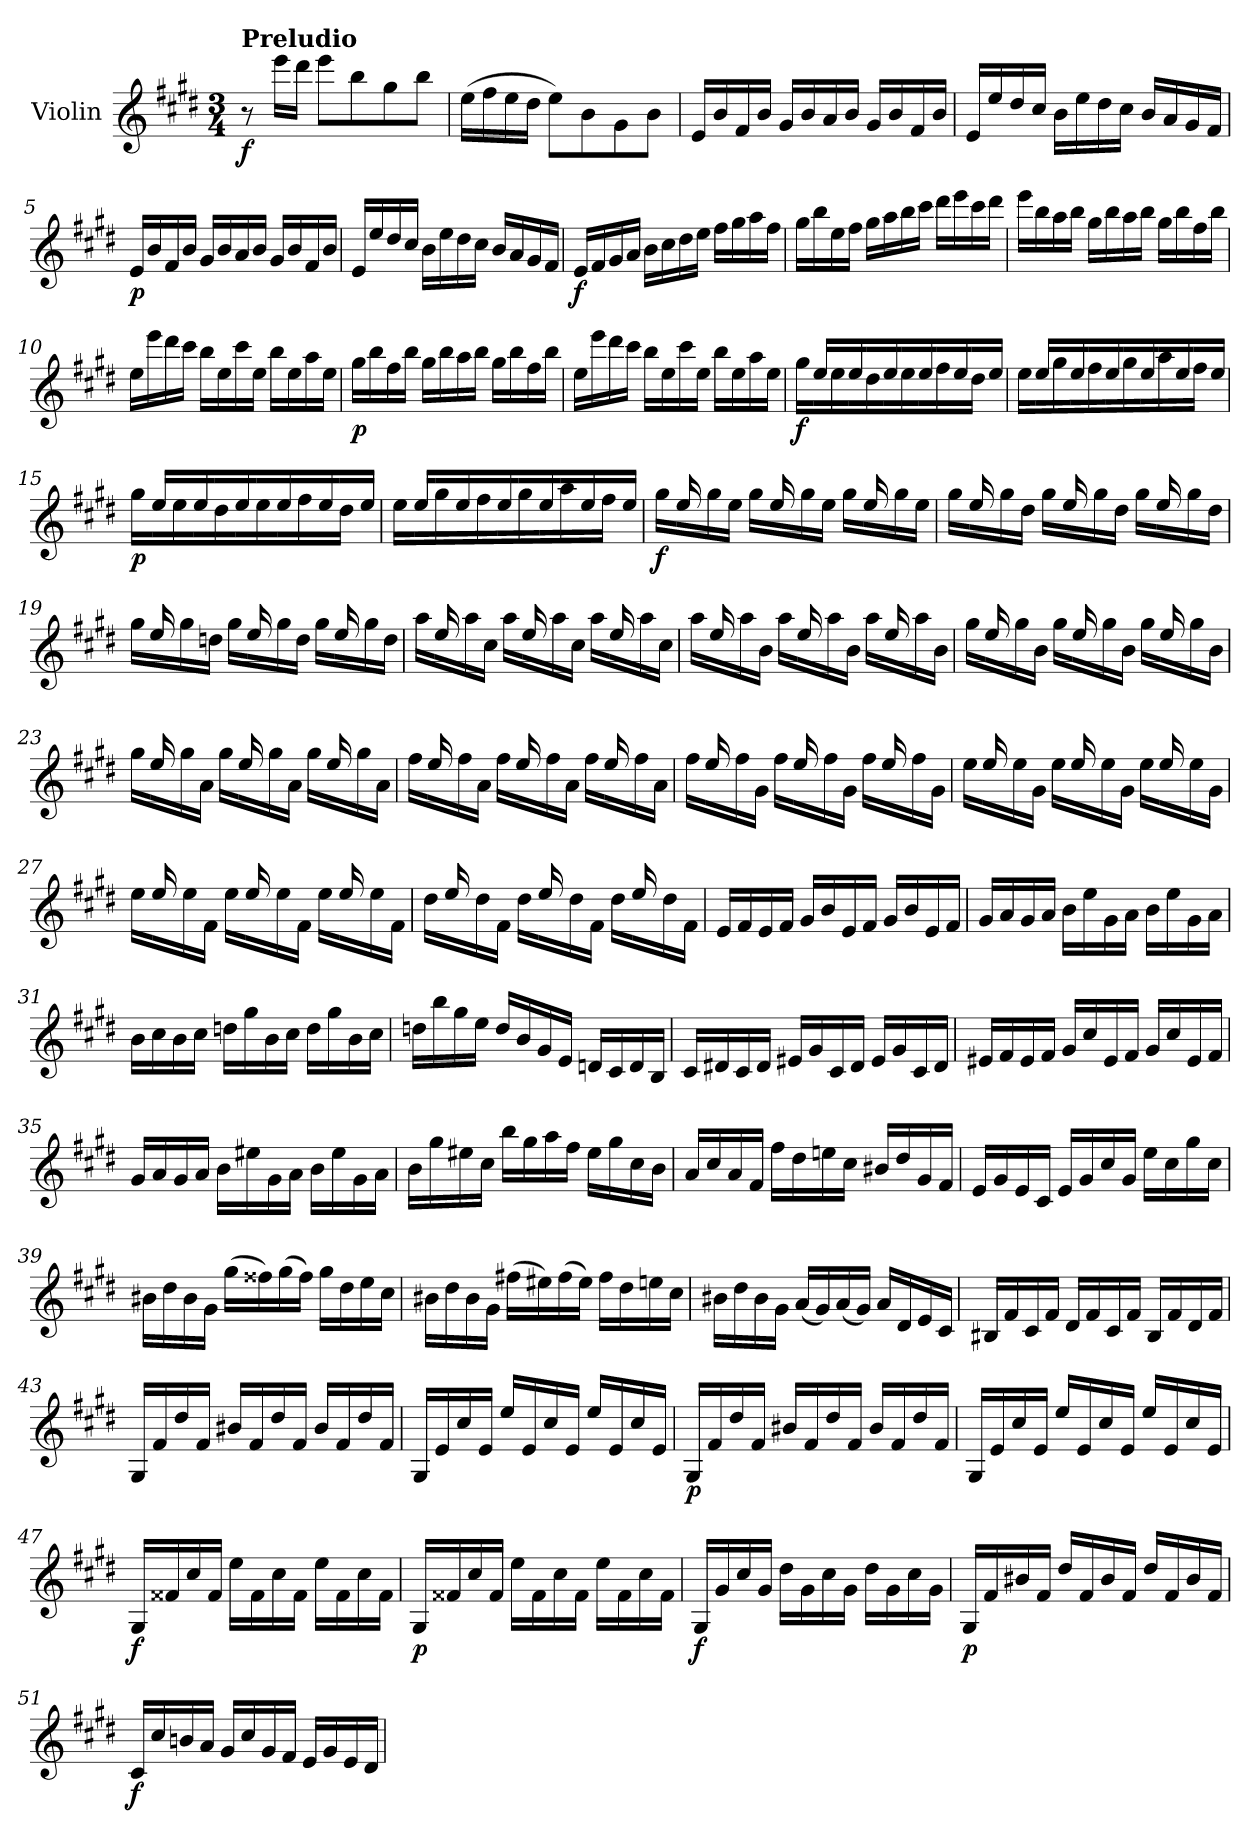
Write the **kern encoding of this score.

**kern	**dynam
*part1	*part1
*staff1	*staff1
*I"Violin	*
*I'Vln.	*
*clefG2	*
*k[f#c#g#d#]	*
*M3/4	*
=1	=1
!LO:TX:a:B:t=Preludio	!
!	!LO:DY:b
8r	f
16eee\LL	.
16ddd#\JJ	.
8eee\L	.
8bb\	.
8gg#\	.
8bb\J	.
=2	=2
(16ee\LL	.
16ff#\	.
16ee\	.
16dd#\JJ	.
8ee\L)	.
8b\	.
8g#\	.
8b\J	.
=3	=3
16e/LL	.
16b/	.
16f#/	.
16b/JJ	.
16g#/LL	.
16b/	.
16a/	.
16b/JJ	.
16g#/LL	.
16b/	.
16f#/	.
16b/JJ	.
=4	=4
16e/LL	.
16ee/	.
16dd#/	.
16cc#/JJ	.
16b\LL	.
16ee\	.
16dd#\	.
16cc#\JJ	.
16b/LL	.
16a/	.
16g#/	.
16f#/JJ	.
!!LO:LB:g=z
=5	=5
!	!LO:DY:b
16e/LL	p
16b/	.
16f#/	.
16b/JJ	.
16g#/LL	.
16b/	.
16a/	.
16b/JJ	.
16g#/LL	.
16b/	.
16f#/	.
16b/JJ	.
=6	=6
16e/LL	.
16ee/	.
16dd#/	.
16cc#/JJ	.
16b\LL	.
16ee\	.
16dd#\	.
16cc#\JJ	.
16b/LL	.
16a/	.
16g#/	.
16f#/JJ	.
=7	=7
!	!LO:DY:b
16e/LL	f
16f#/	.
16g#/	.
16a/JJ	.
16b\LL	.
16cc#\	.
16dd#\	.
16ee\JJ	.
16ff#\LL	.
16gg#\	.
16aa\	.
16ff#\JJ	.
=8	=8
16gg#\LL	.
16bb\	.
16ee\	.
16ff#\JJ	.
16gg#\LL	.
16aa\	.
16bb\	.
16ccc#\JJ	.
16ddd#\LL	.
16eee\	.
16ccc#\	.
16ddd#\JJ	.
!!LO:LB:g=z
=9	=9
16eee\LL	.
16bb\	.
16aa\	.
16bb\JJ	.
16gg#\LL	.
16bb\	.
16aa\	.
16bb\JJ	.
16gg#\LL	.
16bb\	.
16ff#\	.
16bb\JJ	.
=10	=10
16ee\LL	.
16eee\	.
16ddd#\	.
16ccc#\JJ	.
16bb\LL	.
16ee\	.
16ccc#\	.
16ee\JJ	.
16bb\LL	.
16ee\	.
16aa\	.
16ee\JJ	.
=11	=11
!	!LO:DY:b
16gg#\LL	p
16bb\	.
16ff#\	.
16bb\JJ	.
16gg#\LL	.
16bb\	.
16aa\	.
16bb\JJ	.
16gg#\LL	.
16bb\	.
16ff#\	.
16bb\JJ	.
=12	=12
16ee\LL	.
16eee\	.
16ddd#\	.
16ccc#\JJ	.
16bb\LL	.
16ee\	.
16ccc#\	.
16ee\JJ	.
16bb\LL	.
16ee\	.
16aa\	.
16ee\JJ	.
!!LO:LB:g=z
=13	=13
*^	*
!	!	!LO:DY:b
16ryy	16gg#\LL	f
16ee/LL	16rffyy	.
16ryy	16ee\	.
16ee/	16rffyy	.
16ryy	16dd#\	.
16ee/	16rffyy	.
16rgyy	16ee\	.
16ee/	16rffyy	.
16rgyy	16ff#\	.
16ee/	16rffyy	.
16rgyy	16dd#\JJ	.
16ee/JJ	16rffyy	.
=14	=14	=14
16reyy	16ee\LL	.
16ee/LL	16raayy	.
16reyy	16gg#\	.
16ee/	16raayy	.
16reyy	16ff#\	.
16ee/	16raayy	.
16reyy	16gg#\	.
16ee/	16raayy	.
16reyy	16aa\	.
16ee/	16raayy	.
16reyy	16ff#\JJ	.
16ee/JJ	16raayy	.
=15	=15	=15
!	!	!LO:DY:b
16reyy	16gg#\LL	p
16ee/LL	16raayy	.
16reyy	16ee\	.
16ee/	16raayy	.
16reyy	16dd#\	.
16ee/	16raayy	.
16reyy	16ee\	.
16ee/	16raayy	.
16reyy	16ff#\	.
16ee/	16raayy	.
16reyy	16dd#\JJ	.
16ee/JJ	16raayy	.
=16	=16	=16
16reyy	16ee\LL	.
16ee/LL	16raayy	.
16reyy	16gg#\	.
16ee/	16raayy	.
16reyy	16ff#\	.
16ee/	16raayy	.
16reyy	16gg#\	.
16ee/	16raayy	.
16reyy	16aa\	.
16ee/	16raayy	.
16reyy	16ff#\JJ	.
16ee/JJ	16raayy	.
!!LO:LB:g=z	!!
=17	=17	=17
!	!	!LO:DY:b
16ryy	16gg#\LL	f
16ee/	16reeeyy	.
16ryy	16gg#\	.
16ryy	16ee\JJ	.
16ryy	16gg#\LL	.
16ee/	16reeeyy	.
16ryy	16gg#\	.
16ryy	16ee\JJ	.
16ryy	16gg#\LL	.
16ee/	16reeeyy	.
16ryy	16gg#\	.
16ryy	16ee\JJ	.
=18	=18	=18
16ryy	16gg#\LL	.
16ee/	16reeeyy	.
16ryy	16gg#\	.
16ryy	16dd#\JJ	.
16ryy	16gg#\LL	.
16ee/	16reeeyy	.
16ryy	16gg#\	.
16ryy	16dd#\JJ	.
16ryy	16gg#\LL	.
16ee/	16reeeyy	.
16ryy	16gg#\	.
16ryy	16dd#\JJ	.
=19	=19	=19
16ryy	16gg#\LL	.
16ee/	16reeeyy	.
16ryy	16gg#\	.
16ryy	16ddn\JJ	.
16ryy	16gg#\LL	.
16ee/	16reeeyy	.
16ryy	16gg#\	.
16ryy	16dd\JJ	.
16ryy	16gg#\LL	.
16ee/	16reeeyy	.
16ryy	16gg#\	.
16ryy	16dd\JJ	.
!!LO:LB:g=z	!!
=20	=20	=20
16ryy	16aa\LL	.
16ee/	16reeeyy	.
16ryy	16aa\	.
16ryy	16cc#\JJ	.
16ryy	16aa\LL	.
16ee/	16reeeyy	.
16ryy	16aa\	.
16ryy	16cc#\JJ	.
16ryy	16aa\LL	.
16ee/	16reeeyy	.
16ryy	16aa\	.
16ryy	16cc#\JJ	.
=21	=21	=21
16ryy	16aa\LL	.
16ee/	16reeeyy	.
16ryy	16aa\	.
16ryy	16b\JJ	.
16ryy	16aa\LL	.
16ee/	16reeeyy	.
16ryy	16aa\	.
16ryy	16b\JJ	.
16ryy	16aa\LL	.
16ee/	16reeeyy	.
16ryy	16aa\	.
16ryy	16b\JJ	.
=22	=22	=22
16ryy	16gg#\LL	.
16ee/	16reeeyy	.
16ryy	16gg#\	.
16ryy	16b\JJ	.
16ryy	16gg#\LL	.
16ee/	16reeeyy	.
16ryy	16gg#\	.
16ryy	16b\JJ	.
16ryy	16gg#\LL	.
16ee/	16reeeyy	.
16ryy	16gg#\	.
16ryy	16b\JJ	.
!!LO:LB:g=z	!!
=23	=23	=23
16ryy	16gg#\LL	.
16ee/	16reeeyy	.
16ryy	16gg#\	.
16ryy	16a\JJ	.
16ryy	16gg#\LL	.
16ee/	16reeeyy	.
16ryy	16gg#\	.
16ryy	16a\JJ	.
16ryy	16gg#\LL	.
16ee/	16reeeyy	.
16ryy	16gg#\	.
16ryy	16a\JJ	.
=24	=24	=24
16ryy	16ff#\LL	.
16ee/	16reeeyy	.
16ryy	16ff#\	.
16ryy	16a\JJ	.
16ryy	16ff#\LL	.
16ee/	16reeeyy	.
16ryy	16ff#\	.
16ryy	16a\JJ	.
16ryy	16ff#\LL	.
16ee/	16reeeyy	.
16ryy	16ff#\	.
16ryy	16a\JJ	.
=25	=25	=25
16ryy	16ff#\LL	.
16ee/	16reeeyy	.
16ryy	16ff#\	.
16ryy	16g#\JJ	.
16ryy	16ff#\LL	.
16ee/	16reeeyy	.
16ryy	16ff#\	.
16ryy	16g#\JJ	.
16ryy	16ff#\LL	.
16ee/	16reeeyy	.
16ryy	16ff#\	.
16ryy	16g#\JJ	.
=26	=26	=26
16ryy	16ee\LL	.
16ee/	16reeeyy	.
16ryy	16ee\	.
16ryy	16g#\JJ	.
16ryy	16ee\LL	.
16ee/	16reeeyy	.
16ryy	16ee\	.
16ryy	16g#\JJ	.
16ryy	16ee\LL	.
16ee/	16reeeyy	.
16ryy	16ee\	.
16ryy	16g#\JJ	.
!!LO:LB:g=z	!!
=27	=27	=27
16ryy	16ee\LL	.
16ee/	16reeeyy	.
16ryy	16ee\	.
16ryy	16f#\JJ	.
16ryy	16ee\LL	.
16ee/	16reeeyy	.
16ryy	16ee\	.
16ryy	16f#\JJ	.
16ryy	16ee\LL	.
16ee/	16reeeyy	.
16ryy	16ee\	.
16ryy	16f#\JJ	.
=28	=28	=28
16ryy	16dd#\LL	.
16ee/	16reeeyy	.
16ryy	16dd#\	.
16ryy	16f#\JJ	.
16ryy	16dd#\LL	.
16ee/	16reeeyy	.
16ryy	16dd#\	.
16ryy	16f#\JJ	.
16ryy	16dd#\LL	.
16ee/	16reeeyy	.
16ryy	16dd#\	.
16ryy	16f#\JJ	.
*v	*v	*
=29	=29
16e/LL	.
16f#/	.
16e/	.
16f#/JJ	.
16g#/LL	.
16b/	.
16e/	.
16f#/JJ	.
16g#/LL	.
16b/	.
16e/	.
16f#/JJ	.
=30	=30
16g#/LL	.
16a/	.
16g#/	.
16a/JJ	.
16b\LL	.
16ee\	.
16g#\	.
16a\JJ	.
16b\LL	.
16ee\	.
16g#\	.
16a\JJ	.
!!LO:LB:g=z
=31	=31
16b\LL	.
16cc#\	.
16b\	.
16cc#\JJ	.
16ddn\LL	.
16gg#\	.
16b\	.
16cc#\JJ	.
16dd\LL	.
16gg#\	.
16b\	.
16cc#\JJ	.
=32	=32
16ddn\LL	.
16bb\	.
16gg#\	.
16ee\JJ	.
16dd/LL	.
16b/	.
16g#/	.
16e/JJ	.
16dn/LL	.
16c#/	.
16d/	.
16B/JJ	.
=33	=33
16c#/LL	.
16d#X/	.
16c#/	.
16d#/JJ	.
16e#X/LL	.
16g#/	.
16c#/	.
16d#/JJ	.
16e#/LL	.
16g#/	.
16c#/	.
16d#/JJ	.
=34	=34
16e#X/LL	.
16f#/	.
16e#/	.
16f#/JJ	.
16g#/LL	.
16cc#/	.
16e#/	.
16f#/JJ	.
16g#/LL	.
16cc#/	.
16e#/	.
16f#/JJ	.
!!LO:PB:g=z
=35	=35
16g#/LL	.
16a/	.
16g#/	.
16a/JJ	.
16b\LL	.
16ee#X\	.
16g#\	.
16a\JJ	.
16b\LL	.
16ee#\	.
16g#\	.
16a\JJ	.
=36	=36
16b\LL	.
16gg#\	.
16ee#X\	.
16cc#\JJ	.
16bb\LL	.
16gg#\	.
16aa\	.
16ff#\JJ	.
16ee#\LL	.
16gg#\	.
16cc#\	.
16b\JJ	.
=37	=37
16a/LL	.
16cc#/	.
16a/	.
16f#/JJ	.
16ff#\LL	.
16dd#\	.
16een\	.
16cc#\JJ	.
16b#X/LL	.
16dd#/	.
16g#/	.
16f#/JJ	.
=38	=38
16e/LL	.
16g#/	.
16e/	.
16c#/JJ	.
16e/LL	.
16g#/	.
16cc#/	.
16g#/JJ	.
16ee\LL	.
16cc#\	.
16gg#\	.
16cc#\JJ	.
!!LO:LB:g=z
=39	=39
16b#X\LL	.
16dd#\	.
16b#\	.
16g#\JJ	.
(16gg#\LL	.
16ff##X\)	.
(16gg#\	.
16ff##\JJ)	.
16gg#\LL	.
16dd#\	.
16ee\	.
16cc#\JJ	.
=40	=40
16b#X\LL	.
16dd#\	.
16b#\	.
16g#\JJ	.
(16ff#X\LL	.
16ee#X\)	.
(16ff#\	.
16ee#\JJ)	.
16ff#\LL	.
16dd#\	.
16een\	.
16cc#\JJ	.
=41	=41
16b#X\LL	.
16dd#\	.
16b#\	.
16g#\JJ	.
(16a/LL	.
16g#/)	.
(16a/	.
16g#/JJ)	.
16a/LL	.
16d#/	.
16e/	.
16c#/JJ	.
=42	=42
16B#X/LL	.
16f#/	.
16c#/	.
16f#/JJ	.
16d#/LL	.
16f#/	.
16c#/	.
16f#/JJ	.
16B#/LL	.
16f#/	.
16d#/	.
16f#/JJ	.
!!LO:LB:g=z
=43	=43
16G#/LL	.
16f#/	.
16dd#/	.
16f#/JJ	.
16b#X/LL	.
16f#/	.
16dd#/	.
16f#/JJ	.
16b#/LL	.
16f#/	.
16dd#/	.
16f#/JJ	.
=44	=44
16G#/LL	.
16e/	.
16cc#/	.
16e/JJ	.
16ee/LL	.
16e/	.
16cc#/	.
16e/JJ	.
16ee/LL	.
16e/	.
16cc#/	.
16e/JJ	.
=45	=45
!	!LO:DY:b
16G#/LL	p
16f#/	.
16dd#/	.
16f#/JJ	.
16b#X/LL	.
16f#/	.
16dd#/	.
16f#/JJ	.
16b#/LL	.
16f#/	.
16dd#/	.
16f#/JJ	.
=46	=46
16G#/LL	.
16e/	.
16cc#/	.
16e/JJ	.
16ee/LL	.
16e/	.
16cc#/	.
16e/JJ	.
16ee/LL	.
16e/	.
16cc#/	.
16e/JJ	.
!!LO:LB:g=z
=47	=47
!	!LO:DY:b
16G#/LL	f
16f##X/	.
16cc#/	.
16f##/JJ	.
16ee\LL	.
16f##\	.
16cc#\	.
16f##\JJ	.
16ee\LL	.
16f##\	.
16cc#\	.
16f##\JJ	.
=48	=48
!	!LO:DY:b
16G#/LL	p
16f##X/	.
16cc#/	.
16f##/JJ	.
16ee\LL	.
16f##\	.
16cc#\	.
16f##\JJ	.
16ee\LL	.
16f##\	.
16cc#\	.
16f##\JJ	.
=49	=49
!	!LO:DY:b
16G#/LL	f
16g#/	.
16cc#/	.
16g#/JJ	.
16dd#\LL	.
16g#\	.
16cc#\	.
16g#\JJ	.
16dd#\LL	.
16g#\	.
16cc#\	.
16g#\JJ	.
=50	=50
!	!LO:DY:b
16G#/LL	p
16f#/	.
16b#X/	.
16f#/JJ	.
16dd#/LL	.
16f#/	.
16b#/	.
16f#/JJ	.
16dd#/LL	.
16f#/	.
16b#/	.
16f#/JJ	.
!!LO:LB:g=z
=51	=51
!	!LO:DY:b
16c#/LL	f
16cc#/	.
16bn/	.
16a/JJ	.
16g#/LL	.
16cc#/	.
16g#/	.
16f#/JJ	.
16e/LL	.
16g#/	.
16e/	.
16d#/JJ	.
=	=
*-	*-
